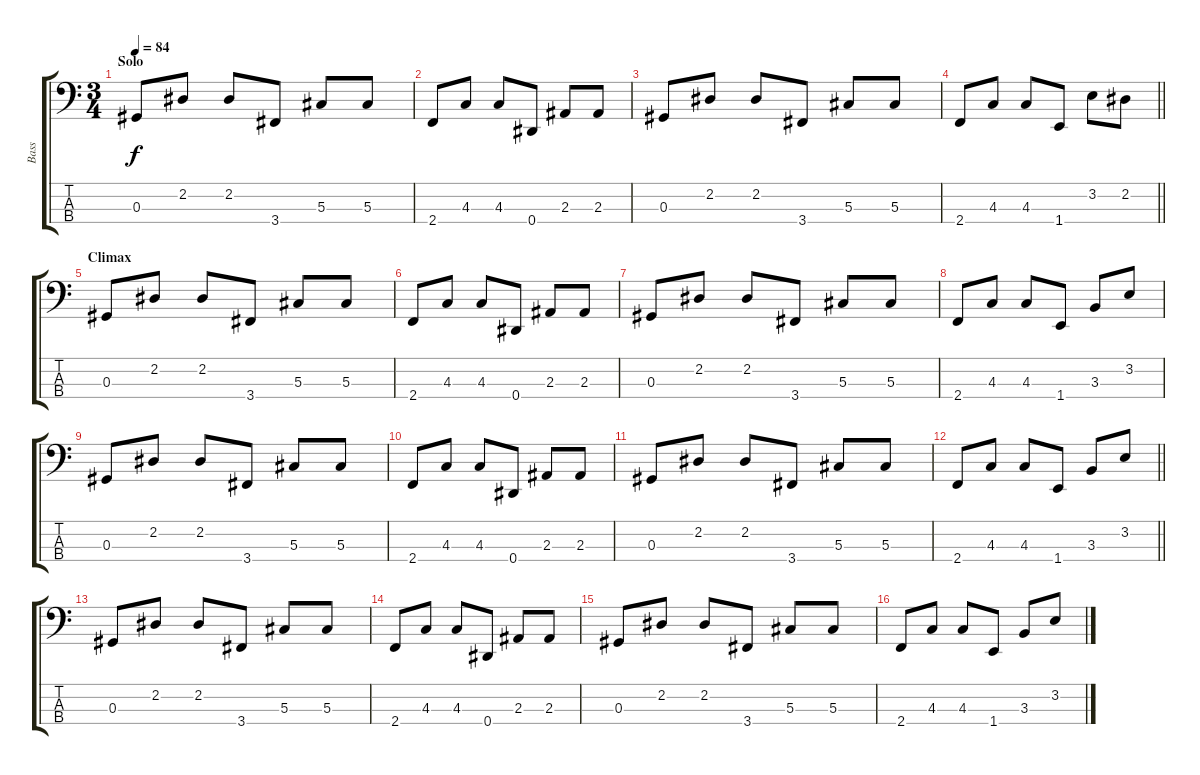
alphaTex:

\track ("Bass" "Bass") {instrument electricbassfinger}
\staff {score tabs}
\tuning (Gb2 Db2 Ab1 Eb1) {hide}
\ts (3 4)
\section ("" "Solo")
\tempo 84
\clef f4
\ks c
0.3.8{dy f} 2.2.8 2.2.8 3.4.8 5.3.8 5.3.8 |
2.4.8 4.3.8 4.3.8 0.4.8 2.3.8 2.3.8 |
0.3.8 2.2.8 2.2.8 3.4.8 5.3.8 5.3.8 |
\barLineRight lightlight
2.4.8 4.3.8 4.3.8 1.4.8 3.2.8 2.2.8 |
\section ("" "Climax")
0.3.8 2.2.8 2.2.8 3.4.8 5.3.8 5.3.8 |
2.4.8 4.3.8 4.3.8 0.4.8 2.3.8 2.3.8 |
0.3.8 2.2.8 2.2.8 3.4.8 5.3.8 5.3.8 |
2.4.8 4.3.8 4.3.8 1.4.8 3.3.8 3.2.8 |
0.3.8 2.2.8 2.2.8 3.4.8 5.3.8 5.3.8 |
2.4.8 4.3.8 4.3.8 0.4.8 2.3.8 2.3.8 |
0.3.8 2.2.8 2.2.8 3.4.8 5.3.8 5.3.8 |
\barLineRight lightlight
2.4.8 4.3.8 4.3.8 1.4.8 3.3.8 3.2.8 |
0.3.8 2.2.8 2.2.8 3.4.8 5.3.8 5.3.8 |
2.4.8 4.3.8 4.3.8 0.4.8 2.3.8 2.3.8 |
0.3.8 2.2.8 2.2.8 3.4.8 5.3.8 5.3.8 |
2.4.8 4.3.8 4.3.8 1.4.8 3.3.8 3.2.8
